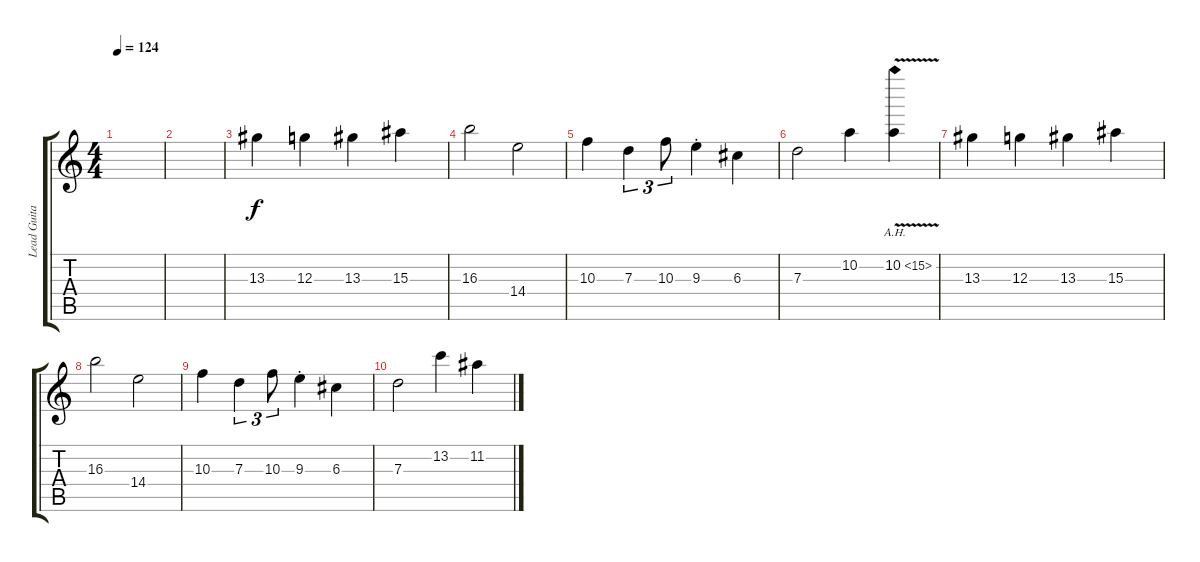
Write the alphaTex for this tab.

\track ("Lead Guitar 1" "Lead Guita") {instrument overdrivenguitar}
\staff {score tabs}
\tuning (E4 B3 G3 D3 A2 E2) {hide}
\ts (4 4)
\tempo 124
\clef g2
\ks c
|
|
13.3.4 12.3.4 13.3.4 15.3.4 |
16.3.2 14.4.2 |
10.3.4 7.3.4{tu (3 2)} 10.3.8{tu (3 2)} 9.3{st}.4 6.3.4 |
7.3.2 10.2.4 10.2{ah 5 v}.4 |
13.3.4 12.3.4 13.3.4 15.3.4 |
16.3.2 14.4.2 |
10.3.4 7.3.4{tu (3 2)} 10.3.8{tu (3 2)} 9.3{st}.4 6.3.4 |
7.3.2 13.2.4 11.2.4
